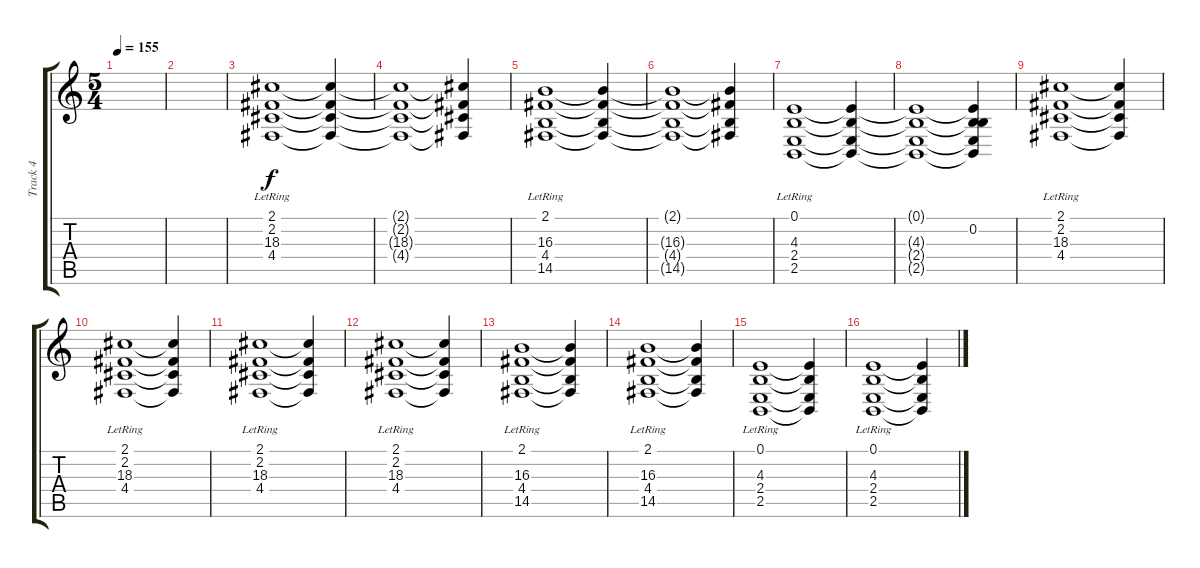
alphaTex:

\track ("Track 4" "Track 4") {instrument brightacousticpiano}
\staff {score tabs}
\tuning (E4 B3 G3 D3 A2 E2) {hide}
\ts (5 4)
\tempo 155
\clef g2
\ks c
|
|
(2.1{lr} 2.2{lr} 18.3{lr} 4.4{lr}).1{volume 11} (2.1{t} 2.2{t} 18.3{t} 4.4{t}).4 |
(2.1{t} 2.2{t} 18.3{t} 4.4{t}).1 (2.1{t} 2.2{t} 18.3{t} 4.4{t}).4 |
(2.1 16.3{lr} 4.4 14.5).1 (2.1{t} 16.3{t} 4.4{t} 14.5{t}).4 |
(2.1{t} 16.3{t} 4.4{t} 14.5{t}).1 (2.1{t} 16.3{t} 4.4{t} 14.5{t}).4 |
(0.1{lr} 4.3{lr} 2.4{lr} 2.5{lr}).1 (0.1{t} 4.3{t} 2.4{t} 2.5{t}).4 |
(0.1{t} 4.3{t} 2.4{t} 2.5{t}).1 (0.1{t} 0.2 4.3{t} 2.4{t} 2.5{t}).4 |
(2.1{lr} 2.2{lr} 18.3{lr} 4.4{lr}).1 (2.1{t} 2.2{t} 18.3{t} 4.4{t}).4 |
(2.1{lr} 2.2{lr} 18.3{lr} 4.4{lr}).1 (2.1{t} 2.2{t} 18.3{t} 4.4{t}).4 |
(2.1{lr} 2.2{lr} 18.3{lr} 4.4{lr}).1 (2.1{t} 2.2{t} 18.3{t} 4.4{t}).4 |
(2.1{lr} 2.2{lr} 18.3{lr} 4.4{lr}).1 (2.1{t} 2.2{t} 18.3{t} 4.4{t}).4 |
(2.1 16.3{lr} 4.4 14.5).1 (2.1{t} 16.3{t} 4.4{t} 14.5{t}).4 |
(2.1 16.3{lr} 4.4 14.5).1 (2.1{t} 16.3{t} 4.4{t} 14.5{t}).4 |
(0.1{lr} 4.3{lr} 2.4{lr} 2.5{lr}).1 (0.1{t} 4.3{t} 2.4{t} 2.5{t}).4 |
(0.1{lr} 4.3{lr} 2.4{lr} 2.5{lr}).1 (0.1{t} 4.3{t} 2.4{t} 2.5{t}).4
